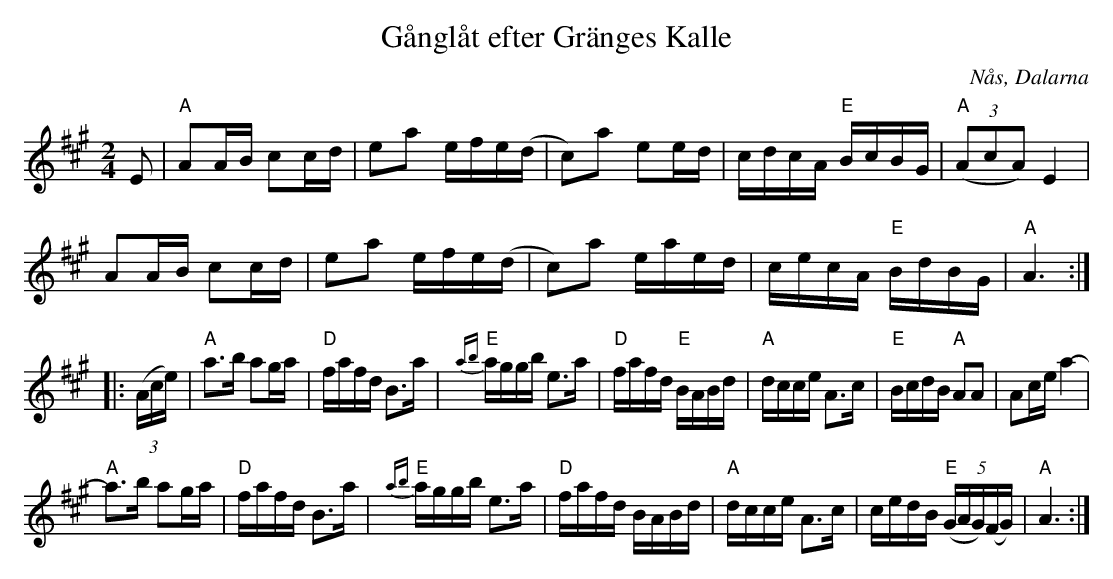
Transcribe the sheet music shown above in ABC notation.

X:1
T:Gånglåt efter Gränges Kalle
O:Nås, Dalarna
M:2/4
L:1/16
K:A
E2|"A"A2AB c2cd|e2a2 efe(d|c2)a2 e2ed|cdcA "E"BcBG|"A"(3(A2c2A2) E4|
A2AB c2cd|e2a2 efe(d|c2)a2 eaed|cecA "E"BdBG|"A"A6:|
|:(3(Ace)|"A"a3b a2ga|"D"fafd B3a|"E"{ab}aggb e3a|"D"fafd "E"BABd|"A"dcce A3c|"E"BcdB "A"A2A2|A2ce a4-|
"A"a3b a2ga|"D"fafd B3a|"E"{ab}aggb e3a|"D"fafd BABd|"A"dcce A3c|cedB "E"(5(GAG)(FG)|"A"A6:|
